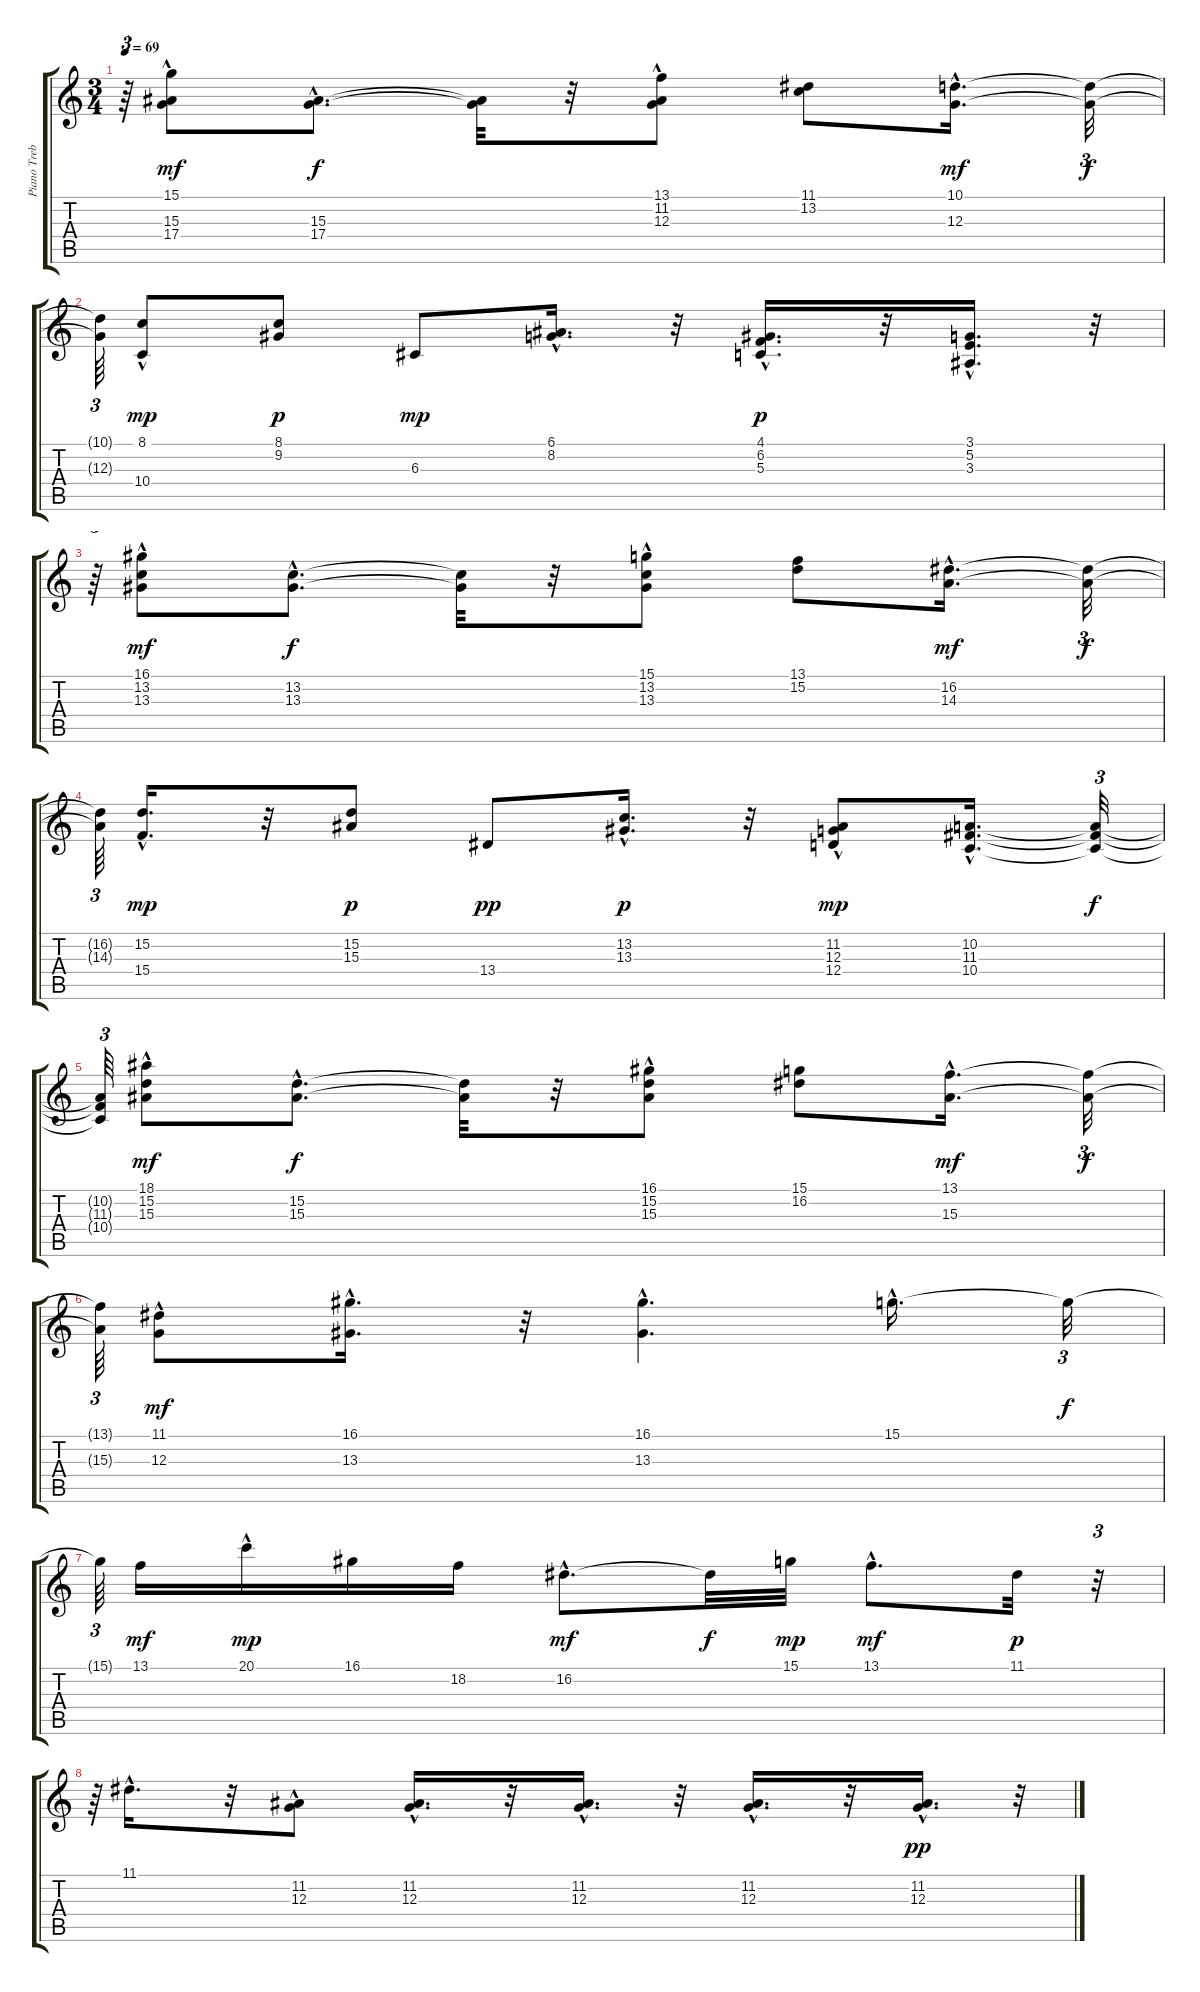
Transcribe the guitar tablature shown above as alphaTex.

\track ("Piano Treble        " "Piano Treb") {instrument acousticgrandpiano}
\staff {score tabs}
\tuning (E4 B3 G3 D3 A2 E2) {hide}
\ts (3 4)
\tempo 69
\clef g2
\ks c
r.64{tu (3 2) dy mp} (15.1{hac} 15.3 17.4).8{dy mf} (15.3{hac} 17.4{hac}).8{d dy f} (15.3{t} 17.4{t}).32 r.32 (13.1 11.2{hac} 12.3{hac}).8 (11.1 13.2).8 (10.1{hac} 12.3{hac}).16{d dy mf} (10.1{t} 12.3{t}).32{tu (3 2) dy f} |
(10.1{t} 12.3{t}).64{tu (3 2)} (8.1{hac} 10.4).8{dy mp} (8.1 9.2).8{dy p} 6.3.8{dy mp} (6.1{hac} 8.2{hac}).16{d} r.32 (4.1{hac} 6.2{hac} 5.3{hac}).16{d dy p} r.32 (3.1{hac} 5.2 3.3).16{d} r.32{tu (3 2)} |
r.64{tu (3 2)} (16.1{hac} 13.2 13.3).8{dy mf} (13.2{hac} 13.3{hac}).8{d dy f} (13.2{t} 13.3{t}).32 r.32 (15.1 13.2{hac} 13.3{hac}).8 (13.1 15.2).8 (16.2{hac} 14.3{hac}).16{d dy mf} (16.2{t} 14.3{t}).32{tu (3 2) dy f} |
(16.2{t} 14.3{t}).64{tu (3 2)} (15.2 15.4{hac}).16{d dy mp} r.32 (15.2 15.3).8{dy p} 13.4.8{dy pp} (13.2{hac} 13.3).16{d dy p} r.32 (11.2 12.3 12.4{hac}).8{dy mp} (10.2{hac} 11.3{hac} 10.4{hac}).16{d} (10.2{t} 11.3{t} 10.4{t}).32{tu (3 2) dy f} |
(10.2{t} 11.3{t} 10.4{t}).64{tu (3 2)} (18.1{hac} 15.2 15.3).8{dy mf} (15.2{hac} 15.3{hac}).8{d dy f} (15.2{t} 15.3{t}).32 r.32 (16.1 15.2{hac} 15.3{hac}).8 (15.1 16.2).8 (13.1{hac} 15.3{hac}).16{d dy mf} (13.1{t} 15.3{t}).32{tu (3 2) dy f} |
(13.1{t} 15.3{t}).64{tu (3 2)} (11.1 12.3{hac}).8{dy mf} (16.1{hac} 13.3{hac}).16{d} r.32 (16.1{hac} 13.3).4{d} 15.1{hac}.16{d} 15.1{t}.32{tu (3 2) dy f} |
15.1{t}.64{tu (3 2)} 13.1.16{dy mf} 20.1{hac}.16{dy mp} 16.1.16 18.2.16 16.2{hac}.8{d dy mf} 16.2{t}.32{dy f} 15.1.32{dy mp} 13.1{hac}.8{d dy mf} 11.1.32{dy p} r.32{tu (3 2)} |
r.64{tu (3 2)} 11.1{hac}.16{d} r.32 (11.2 12.3{hac}).8 (11.2{hac} 12.3{hac}).16{d} r.32 (11.2{hac} 12.3).16{d} r.32 (11.2{hac} 12.3).16{d} r.32 (11.2{hac} 12.3{hac}).16{d dy pp} r.32{tu (3 2)}
